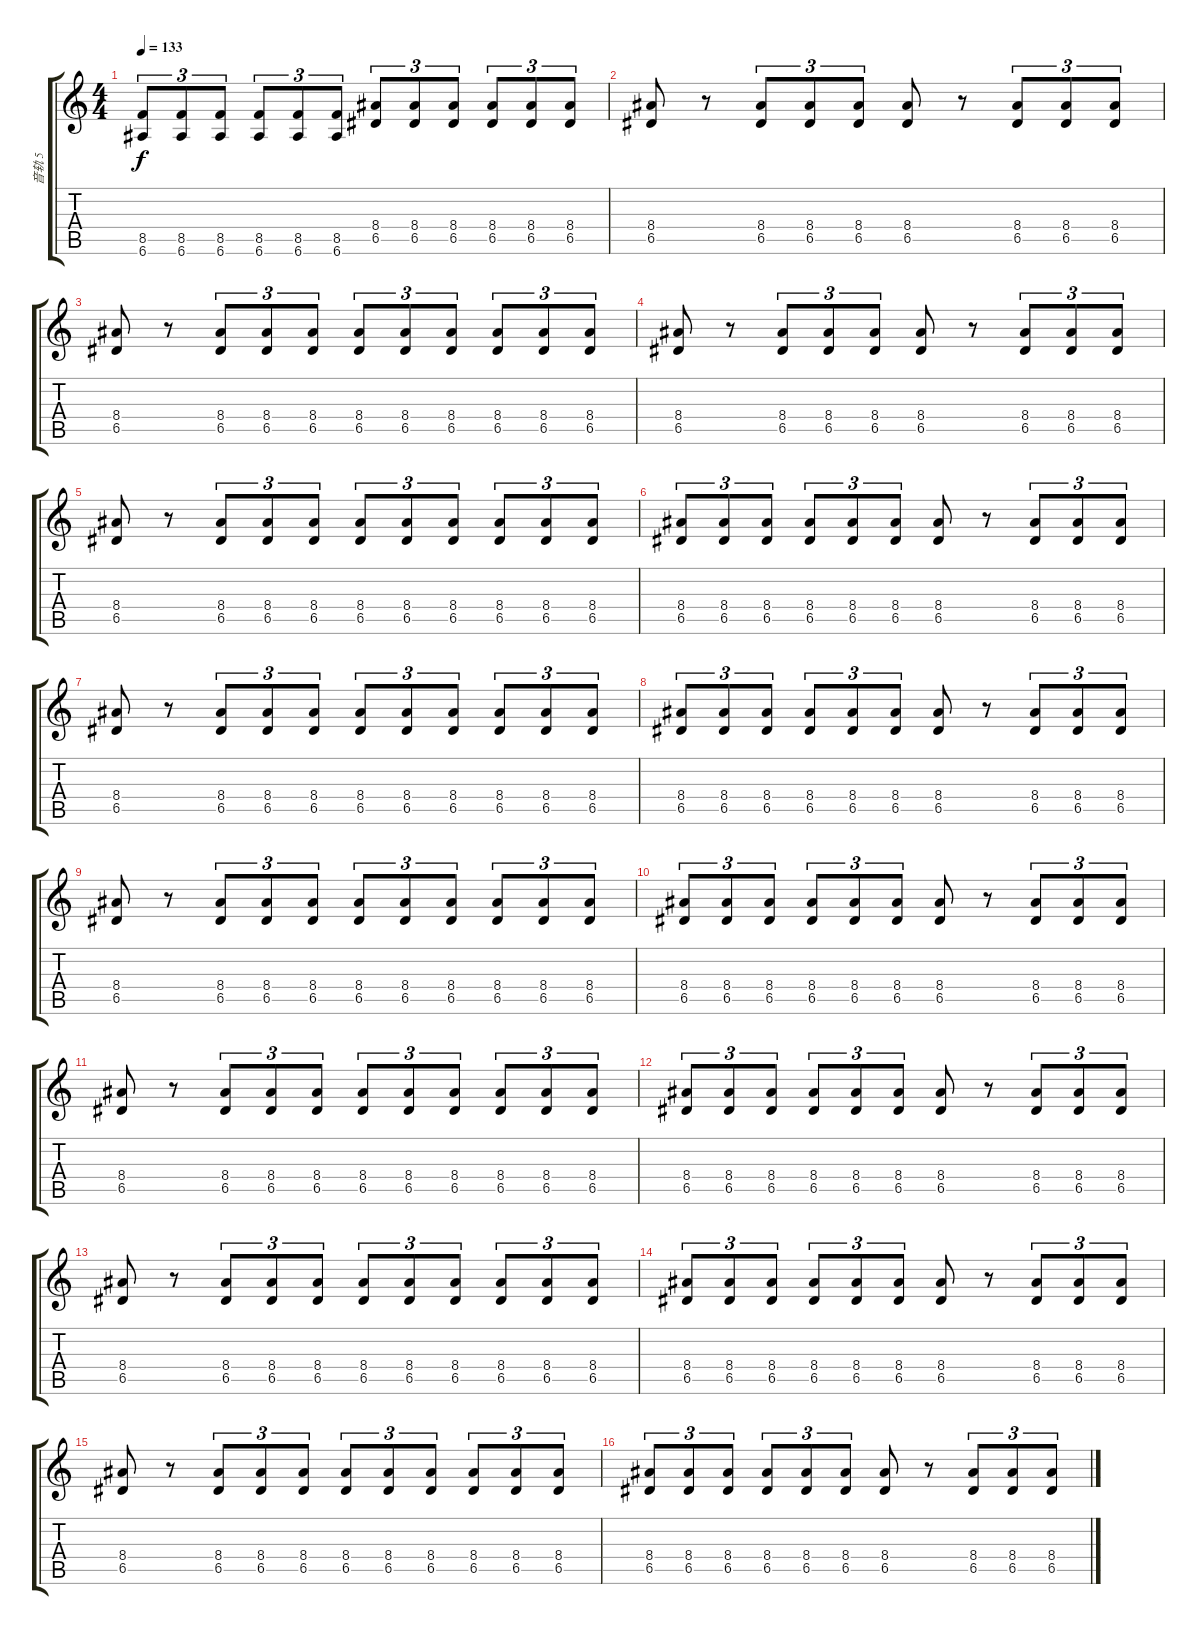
\track ("音轨 5" "音轨 5") {instrument overdrivenguitar}
\staff {score tabs}
\tuning (E4 B3 G3 D3 A2 E2) {hide}
\ts (4 4)
\tempo 133
\clef g2
\ks c
(8.5 6.6).8{tu (3 2) dy f} (8.5 6.6).8{tu (3 2)} (8.5 6.6).8{tu (3 2)} (8.5 6.6).8{tu (3 2)} (8.5 6.6).8{tu (3 2)} (8.5 6.6).8{tu (3 2)} (8.4 6.5).8{tu (3 2)} (8.4 6.5).8{tu (3 2)} (8.4 6.5).8{tu (3 2)} (8.4 6.5).8{tu (3 2)} (8.4 6.5).8{tu (3 2)} (8.4 6.5).8{tu (3 2)} |
(8.4 6.5).8 r.8 (8.4 6.5).8{tu (3 2)} (8.4 6.5).8{tu (3 2)} (8.4 6.5).8{tu (3 2)} (8.4 6.5).8 r.8 (8.4 6.5).8{tu (3 2)} (8.4 6.5).8{tu (3 2)} (8.4 6.5).8{tu (3 2)} |
(8.4 6.5).8 r.8 (8.4 6.5).8{tu (3 2)} (8.4 6.5).8{tu (3 2)} (8.4 6.5).8{tu (3 2)} (8.4 6.5).8{tu (3 2)} (8.4 6.5).8{tu (3 2)} (8.4 6.5).8{tu (3 2)} (8.4 6.5).8{tu (3 2)} (8.4 6.5).8{tu (3 2)} (8.4 6.5).8{tu (3 2)} |
(8.4 6.5).8 r.8 (8.4 6.5).8{tu (3 2)} (8.4 6.5).8{tu (3 2)} (8.4 6.5).8{tu (3 2)} (8.4 6.5).8 r.8 (8.4 6.5).8{tu (3 2)} (8.4 6.5).8{tu (3 2)} (8.4 6.5).8{tu (3 2)} |
(8.4 6.5).8 r.8 (8.4 6.5).8{tu (3 2)} (8.4 6.5).8{tu (3 2)} (8.4 6.5).8{tu (3 2)} (8.4 6.5).8{tu (3 2)} (8.4 6.5).8{tu (3 2)} (8.4 6.5).8{tu (3 2)} (8.4 6.5).8{tu (3 2)} (8.4 6.5).8{tu (3 2)} (8.4 6.5).8{tu (3 2)} |
(8.4 6.5).8{tu (3 2)} (8.4 6.5).8{tu (3 2)} (8.4 6.5).8{tu (3 2)} (8.4 6.5).8{tu (3 2)} (8.4 6.5).8{tu (3 2)} (8.4 6.5).8{tu (3 2)} (8.4 6.5).8 r.8 (8.4 6.5).8{tu (3 2)} (8.4 6.5).8{tu (3 2)} (8.4 6.5).8{tu (3 2)} |
(8.4 6.5).8 r.8 (8.4 6.5).8{tu (3 2)} (8.4 6.5).8{tu (3 2)} (8.4 6.5).8{tu (3 2)} (8.4 6.5).8{tu (3 2)} (8.4 6.5).8{tu (3 2)} (8.4 6.5).8{tu (3 2)} (8.4 6.5).8{tu (3 2)} (8.4 6.5).8{tu (3 2)} (8.4 6.5).8{tu (3 2)} |
(8.4 6.5).8{tu (3 2)} (8.4 6.5).8{tu (3 2)} (8.4 6.5).8{tu (3 2)} (8.4 6.5).8{tu (3 2)} (8.4 6.5).8{tu (3 2)} (8.4 6.5).8{tu (3 2)} (8.4 6.5).8 r.8 (8.4 6.5).8{tu (3 2)} (8.4 6.5).8{tu (3 2)} (8.4 6.5).8{tu (3 2)} |
(8.4 6.5).8 r.8 (8.4 6.5).8{tu (3 2)} (8.4 6.5).8{tu (3 2)} (8.4 6.5).8{tu (3 2)} (8.4 6.5).8{tu (3 2)} (8.4 6.5).8{tu (3 2)} (8.4 6.5).8{tu (3 2)} (8.4 6.5).8{tu (3 2)} (8.4 6.5).8{tu (3 2)} (8.4 6.5).8{tu (3 2)} |
(8.4 6.5).8{tu (3 2)} (8.4 6.5).8{tu (3 2)} (8.4 6.5).8{tu (3 2)} (8.4 6.5).8{tu (3 2)} (8.4 6.5).8{tu (3 2)} (8.4 6.5).8{tu (3 2)} (8.4 6.5).8 r.8 (8.4 6.5).8{tu (3 2)} (8.4 6.5).8{tu (3 2)} (8.4 6.5).8{tu (3 2)} |
(8.4 6.5).8 r.8 (8.4 6.5).8{tu (3 2)} (8.4 6.5).8{tu (3 2)} (8.4 6.5).8{tu (3 2)} (8.4 6.5).8{tu (3 2)} (8.4 6.5).8{tu (3 2)} (8.4 6.5).8{tu (3 2)} (8.4 6.5).8{tu (3 2)} (8.4 6.5).8{tu (3 2)} (8.4 6.5).8{tu (3 2)} |
(8.4 6.5).8{tu (3 2)} (8.4 6.5).8{tu (3 2)} (8.4 6.5).8{tu (3 2)} (8.4 6.5).8{tu (3 2)} (8.4 6.5).8{tu (3 2)} (8.4 6.5).8{tu (3 2)} (8.4 6.5).8 r.8 (8.4 6.5).8{tu (3 2)} (8.4 6.5).8{tu (3 2)} (8.4 6.5).8{tu (3 2)} |
(8.4 6.5).8 r.8 (8.4 6.5).8{tu (3 2)} (8.4 6.5).8{tu (3 2)} (8.4 6.5).8{tu (3 2)} (8.4 6.5).8{tu (3 2)} (8.4 6.5).8{tu (3 2)} (8.4 6.5).8{tu (3 2)} (8.4 6.5).8{tu (3 2)} (8.4 6.5).8{tu (3 2)} (8.4 6.5).8{tu (3 2)} |
(8.4 6.5).8{tu (3 2)} (8.4 6.5).8{tu (3 2)} (8.4 6.5).8{tu (3 2)} (8.4 6.5).8{tu (3 2)} (8.4 6.5).8{tu (3 2)} (8.4 6.5).8{tu (3 2)} (8.4 6.5).8 r.8 (8.4 6.5).8{tu (3 2)} (8.4 6.5).8{tu (3 2)} (8.4 6.5).8{tu (3 2)} |
(8.4 6.5).8 r.8 (8.4 6.5).8{tu (3 2)} (8.4 6.5).8{tu (3 2)} (8.4 6.5).8{tu (3 2)} (8.4 6.5).8{tu (3 2)} (8.4 6.5).8{tu (3 2)} (8.4 6.5).8{tu (3 2)} (8.4 6.5).8{tu (3 2)} (8.4 6.5).8{tu (3 2)} (8.4 6.5).8{tu (3 2)} |
(8.4 6.5).8{tu (3 2)} (8.4 6.5).8{tu (3 2)} (8.4 6.5).8{tu (3 2)} (8.4 6.5).8{tu (3 2)} (8.4 6.5).8{tu (3 2)} (8.4 6.5).8{tu (3 2)} (8.4 6.5).8 r.8 (8.4 6.5).8{tu (3 2)} (8.4 6.5).8{tu (3 2)} (8.4 6.5).8{tu (3 2)}
